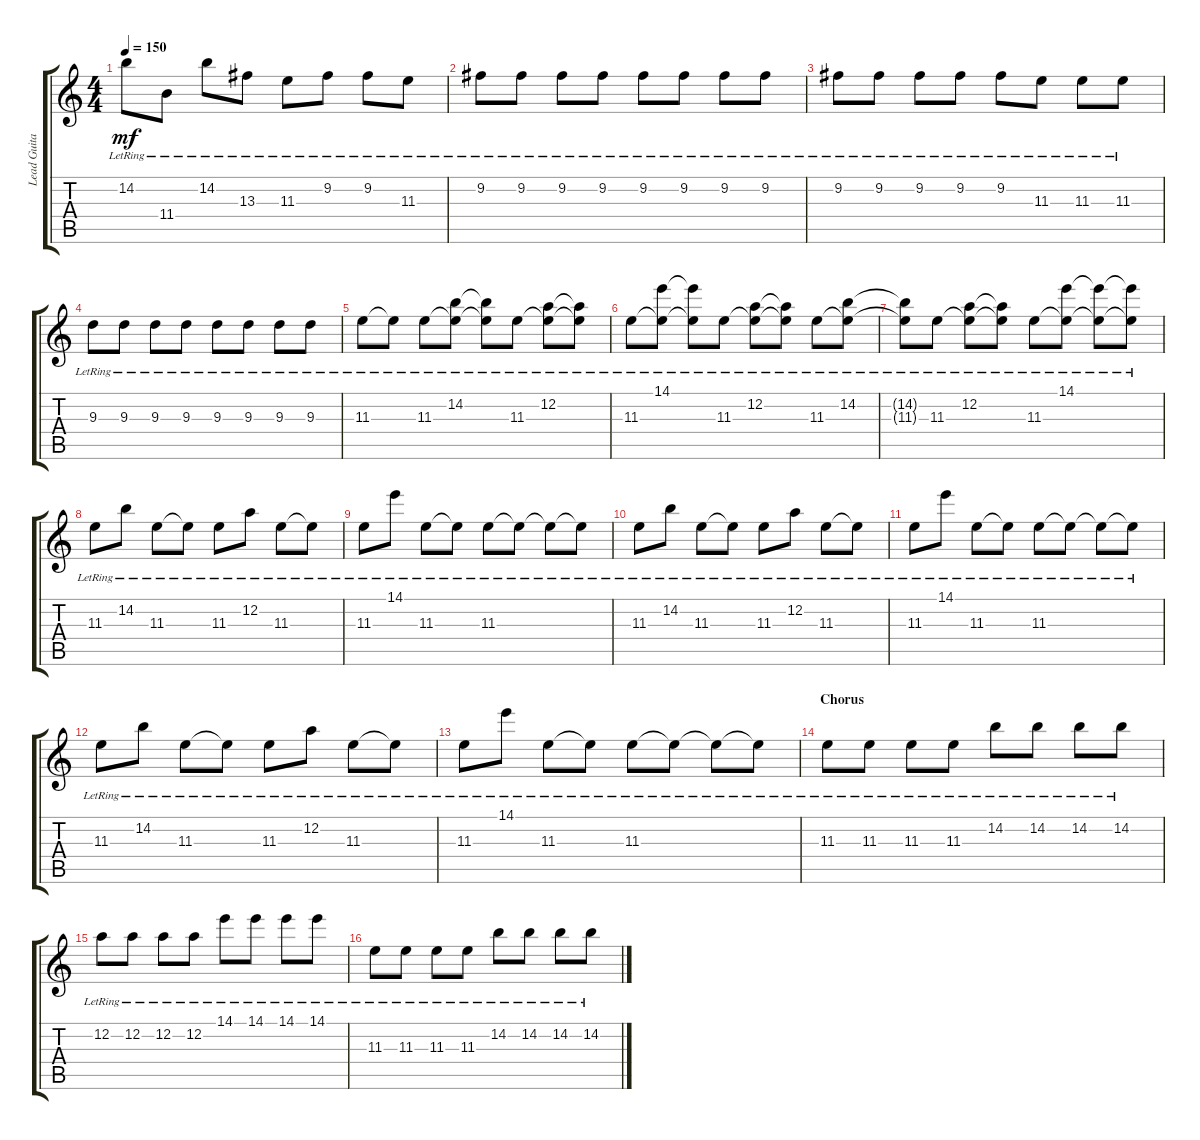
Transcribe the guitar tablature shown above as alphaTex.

\track ("Lead Guitar" "Lead Guita") {instrument acousticguitarsteel}
\staff {score tabs}
\tuning (D4 A3 F3 C3 G2 C2) {hide}
\ts (4 4)
\tempo 150
\clef g2
\ks c
14.2{lr}.8{dy mf} 11.4{lr}.8 14.2{lr}.8 13.3{lr}.8 11.3{lr}.8 9.2{lr}.8 9.2{lr}.8 11.3{lr}.8 |
9.2{lr}.8 9.2{lr}.8 9.2{lr}.8 9.2{lr}.8 9.2{lr}.8 9.2{lr}.8 9.2{lr}.8 9.2{lr}.8 |
9.2{lr}.8 9.2{lr}.8 9.2{lr}.8 9.2{lr}.8 9.2{lr}.8 11.3{lr}.8 11.3{lr}.8 11.3{lr}.8 |
9.3{lr}.8 9.3{lr}.8 9.3{lr}.8 9.3{lr}.8 9.3{lr}.8 9.3{lr}.8 9.3{lr}.8 9.3{lr}.8 |
11.3{lr}.8 11.3{lr t}.8 11.3{lr}.8 (14.2{lr} 11.3{lr t}).8 (14.2{lr t} 11.3{lr t}).8 11.3{lr}.8 (12.2{lr} 11.3{lr t}).8 (12.2{lr t} 11.3{lr t}).8 |
11.3{lr}.8 (14.1{lr} 11.3{lr t}).8 (14.1{lr t} 11.3{lr t}).8 11.3{lr}.8 (12.2{lr} 11.3{lr t}).8 (12.2{lr t} 11.3{lr t}).8 11.3{lr}.8 (14.2{lr} 11.3{lr t}).8 |
(14.2{lr t} 11.3{lr t}).8 11.3{lr}.8 (12.2{lr} 11.3{lr t}).8 (12.2{lr t} 11.3{lr t}).8 11.3{lr}.8 (14.1{lr} 11.3{lr t}).8 (14.1{lr t} 11.3{lr t}).8 (14.1{lr t} 11.3{lr t}).8 |
11.3{lr}.8 14.2{lr}.8 11.3{lr}.8 11.3{lr t}.8 11.3{lr}.8 12.2{lr}.8 11.3{lr}.8 11.3{lr t}.8 |
11.3{lr}.8 14.1{lr}.8 11.3{lr}.8 11.3{lr t}.8 11.3{lr}.8 11.3{lr t}.8 11.3{lr t}.8 11.3{lr t}.8 |
11.3{lr}.8 14.2{lr}.8 11.3{lr}.8 11.3{lr t}.8 11.3{lr}.8 12.2{lr}.8 11.3{lr}.8 11.3{lr t}.8 |
11.3{lr}.8 14.1{lr}.8 11.3{lr}.8 11.3{lr t}.8 11.3{lr}.8 11.3{lr t}.8 11.3{lr t}.8 11.3{lr t}.8 |
11.3{lr}.8 14.2{lr}.8 11.3{lr}.8 11.3{lr t}.8 11.3{lr}.8 12.2{lr}.8 11.3{lr}.8 11.3{lr t}.8 |
11.3{lr}.8 14.1{lr}.8 11.3{lr}.8 11.3{lr t}.8 11.3{lr}.8 11.3{lr t}.8 11.3{lr t}.8 11.3{lr t}.8 |
\section ("" "Chorus")
11.3{lr}.8 11.3{lr}.8 11.3{lr}.8 11.3{lr}.8 14.2{lr}.8 14.2{lr}.8 14.2{lr}.8 14.2{lr}.8 |
12.2{lr}.8 12.2{lr}.8 12.2{lr}.8 12.2{lr}.8 14.1{lr}.8 14.1{lr}.8 14.1{lr}.8 14.1{lr}.8 |
11.3{lr}.8 11.3{lr}.8 11.3{lr}.8 11.3{lr}.8 14.2{lr}.8 14.2{lr}.8 14.2{lr}.8 14.2{lr}.8
